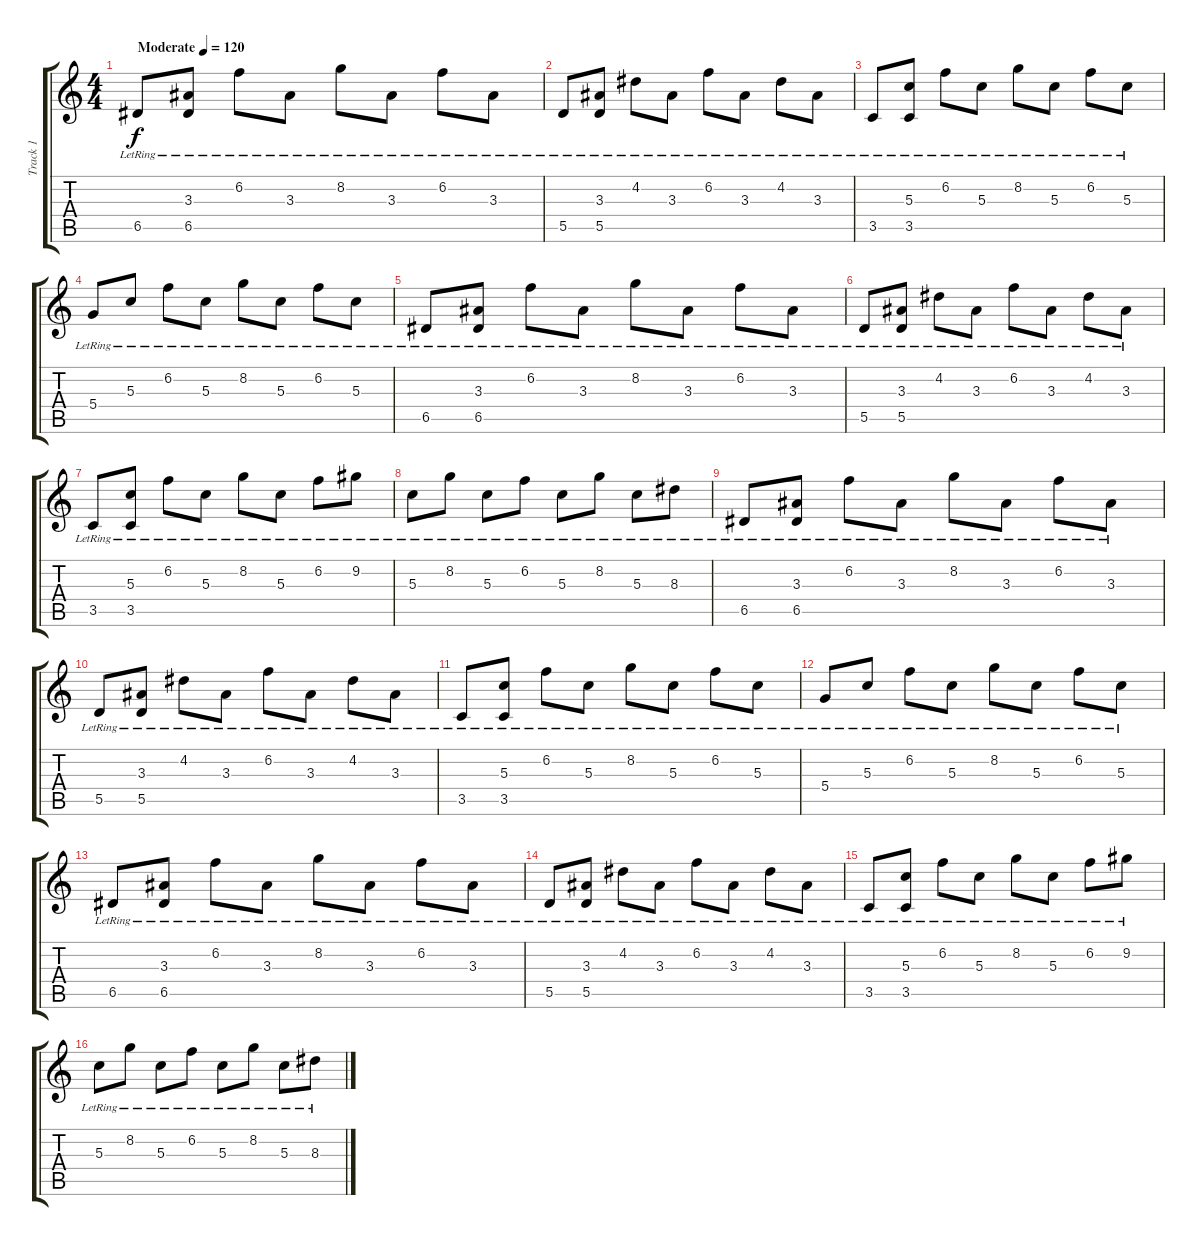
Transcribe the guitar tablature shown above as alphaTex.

\track ("Track 1" "Track 1") {instrument electricguitarmuted}
\staff {score tabs}
\tuning (E4 B3 G3 D3 A2 E2) {hide}
\ts (4 4)
\tempo (120 "Moderate")
\clef g2
\ks c
6.5{lr}.8{dy f instrument electricguitarmuted} (3.3{lr} 6.5).8 6.2{lr}.8 3.3{lr}.8 8.2{lr}.8 3.3{lr}.8 6.2{lr}.8 3.3{lr}.8 |
5.5{lr}.8 (3.3{lr} 5.5).8 4.2{lr}.8 3.3{lr}.8 6.2{lr}.8 3.3{lr}.8 4.2{lr}.8 3.3{lr}.8 |
3.5{lr}.8 (5.3{lr} 3.5).8 6.2{lr}.8 5.3{lr}.8 8.2{lr}.8 5.3{lr}.8 6.2{lr}.8 5.3{lr}.8 |
5.4{lr}.8 5.3{lr}.8 6.2{lr}.8 5.3{lr}.8 8.2{lr}.8 5.3{lr}.8 6.2{lr}.8 5.3{lr}.8 |
6.5{lr}.8 (3.3{lr} 6.5).8 6.2{lr}.8 3.3{lr}.8 8.2{lr}.8 3.3{lr}.8 6.2{lr}.8 3.3{lr}.8 |
5.5{lr}.8 (3.3{lr} 5.5).8 4.2{lr}.8 3.3{lr}.8 6.2{lr}.8 3.3{lr}.8 4.2{lr}.8 3.3{lr}.8 |
3.5{lr}.8 (5.3{lr} 3.5).8 6.2{lr}.8 5.3{lr}.8 8.2{lr}.8 5.3{lr}.8 6.2{lr}.8 9.2{lr}.8 |
5.3{lr}.8 8.2{lr}.8 5.3{lr}.8 6.2{lr}.8 5.3{lr}.8 8.2{lr}.8 5.3{lr}.8 8.3{lr}.8 |
6.5{lr}.8 (3.3{lr} 6.5).8 6.2{lr}.8 3.3{lr}.8 8.2{lr}.8 3.3{lr}.8 6.2{lr}.8 3.3{lr}.8 |
5.5{lr}.8 (3.3{lr} 5.5).8 4.2{lr}.8 3.3{lr}.8 6.2{lr}.8 3.3{lr}.8 4.2{lr}.8 3.3{lr}.8 |
3.5{lr}.8 (5.3{lr} 3.5).8 6.2{lr}.8 5.3{lr}.8 8.2{lr}.8 5.3{lr}.8 6.2{lr}.8 5.3{lr}.8 |
5.4{lr}.8 5.3{lr}.8 6.2{lr}.8 5.3{lr}.8 8.2{lr}.8 5.3{lr}.8 6.2{lr}.8 5.3{lr}.8 |
6.5{lr}.8 (3.3{lr} 6.5).8 6.2{lr}.8 3.3{lr}.8 8.2{lr}.8 3.3{lr}.8 6.2{lr}.8 3.3{lr}.8 |
5.5{lr}.8 (3.3{lr} 5.5).8 4.2{lr}.8 3.3{lr}.8 6.2{lr}.8 3.3{lr}.8 4.2{lr}.8 3.3{lr}.8 |
3.5{lr}.8 (5.3{lr} 3.5).8 6.2{lr}.8 5.3{lr}.8 8.2{lr}.8 5.3{lr}.8 6.2{lr}.8 9.2{lr}.8 |
5.3{lr}.8 8.2{lr}.8 5.3{lr}.8 6.2{lr}.8 5.3{lr}.8 8.2{lr}.8 5.3{lr}.8 8.3{lr}.8
